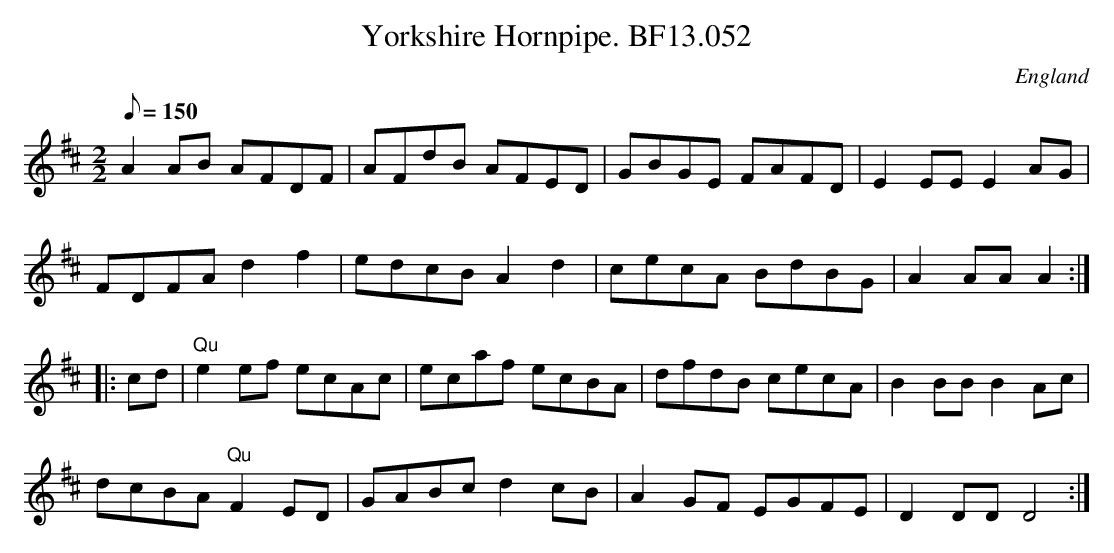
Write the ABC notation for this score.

X:1
T:Yorkshire Hornpipe. BF13.052
M:2/2
L:1/8
Q:150
O:England
K:D major
A2 AB AFDF|AFdB AFED|GBGE FAFD|E2EEE2AG|!
FDFAd2f2|edcB A2d2|cecA BdBG|A2AAA2:|!
|:cd|"Qu"e2ef ecAc|ecaf ecBA|dfdB cecA|B2BBB2Ac|!
dcBA "Qu"F2ED|GABc d2cB|A2GF EGFE|D2DDD4:|]
